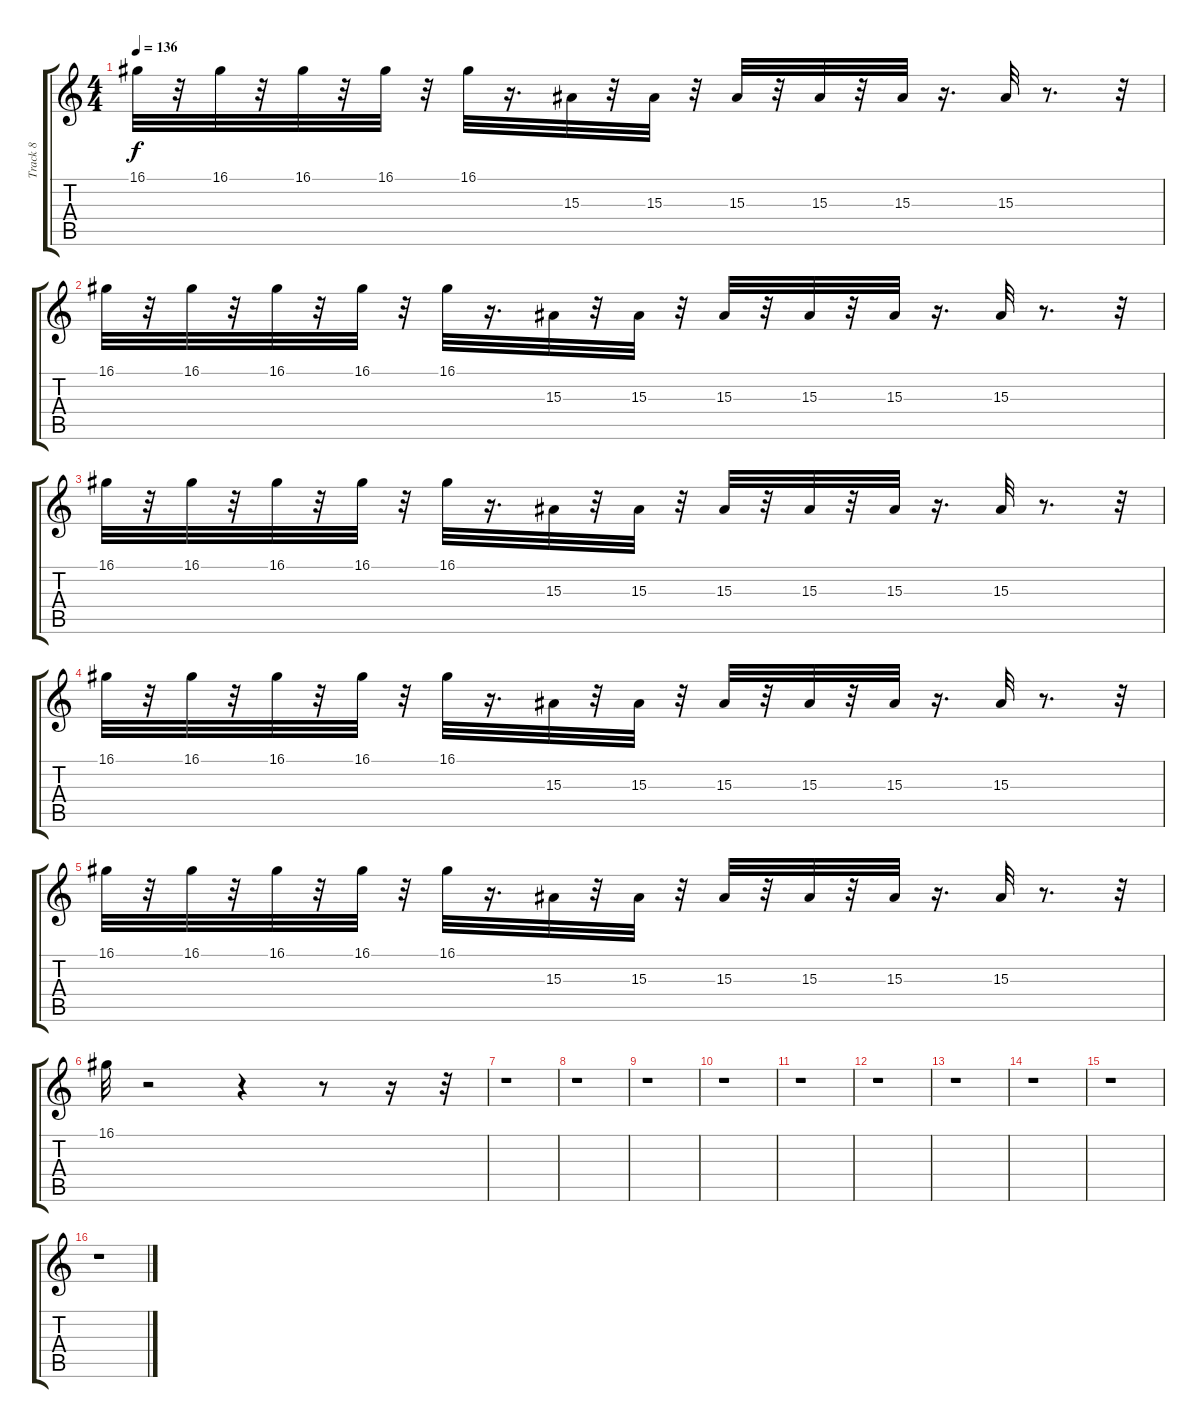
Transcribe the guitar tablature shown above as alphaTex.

\track ("Track 8" "Track 8") {instrument woodblock}
\staff {score tabs}
\tuning (E4 B3 G3 D3 A2 E2) {hide}
\ts (4 4)
\tempo 136
\clef g2
\ks c
16.1.32{dy f} r.32 16.1.32 r.32 16.1.32 r.32 16.1.32 r.32 16.1.32 r.16{d} 15.3.32 r.32 15.3.32 r.32 15.3.32 r.32 15.3.32 r.32 15.3.32 r.16{d} 15.3.32 r.8{d} r.32 |
16.1.32 r.32 16.1.32 r.32 16.1.32 r.32 16.1.32 r.32 16.1.32 r.16{d} 15.3.32 r.32 15.3.32 r.32 15.3.32 r.32 15.3.32 r.32 15.3.32 r.16{d} 15.3.32 r.8{d} r.32 |
16.1.32 r.32 16.1.32 r.32 16.1.32 r.32 16.1.32 r.32 16.1.32 r.16{d} 15.3.32 r.32 15.3.32 r.32 15.3.32 r.32 15.3.32 r.32 15.3.32 r.16{d} 15.3.32 r.8{d} r.32 |
16.1.32 r.32 16.1.32 r.32 16.1.32 r.32 16.1.32 r.32 16.1.32 r.16{d} 15.3.32 r.32 15.3.32 r.32 15.3.32 r.32 15.3.32 r.32 15.3.32 r.16{d} 15.3.32 r.8{d} r.32 |
16.1.32 r.32 16.1.32 r.32 16.1.32 r.32 16.1.32 r.32 16.1.32 r.16{d} 15.3.32 r.32 15.3.32 r.32 15.3.32 r.32 15.3.32 r.32 15.3.32 r.16{d} 15.3.32 r.8{d} r.32 |
16.1.32 r.2 r.4 r.8 r.16 r.32 |
r.1 |
r.1 |
r.1 |
r.1 |
r.1 |
r.1 |
r.1 |
r.1 |
r.1 |
r.1
